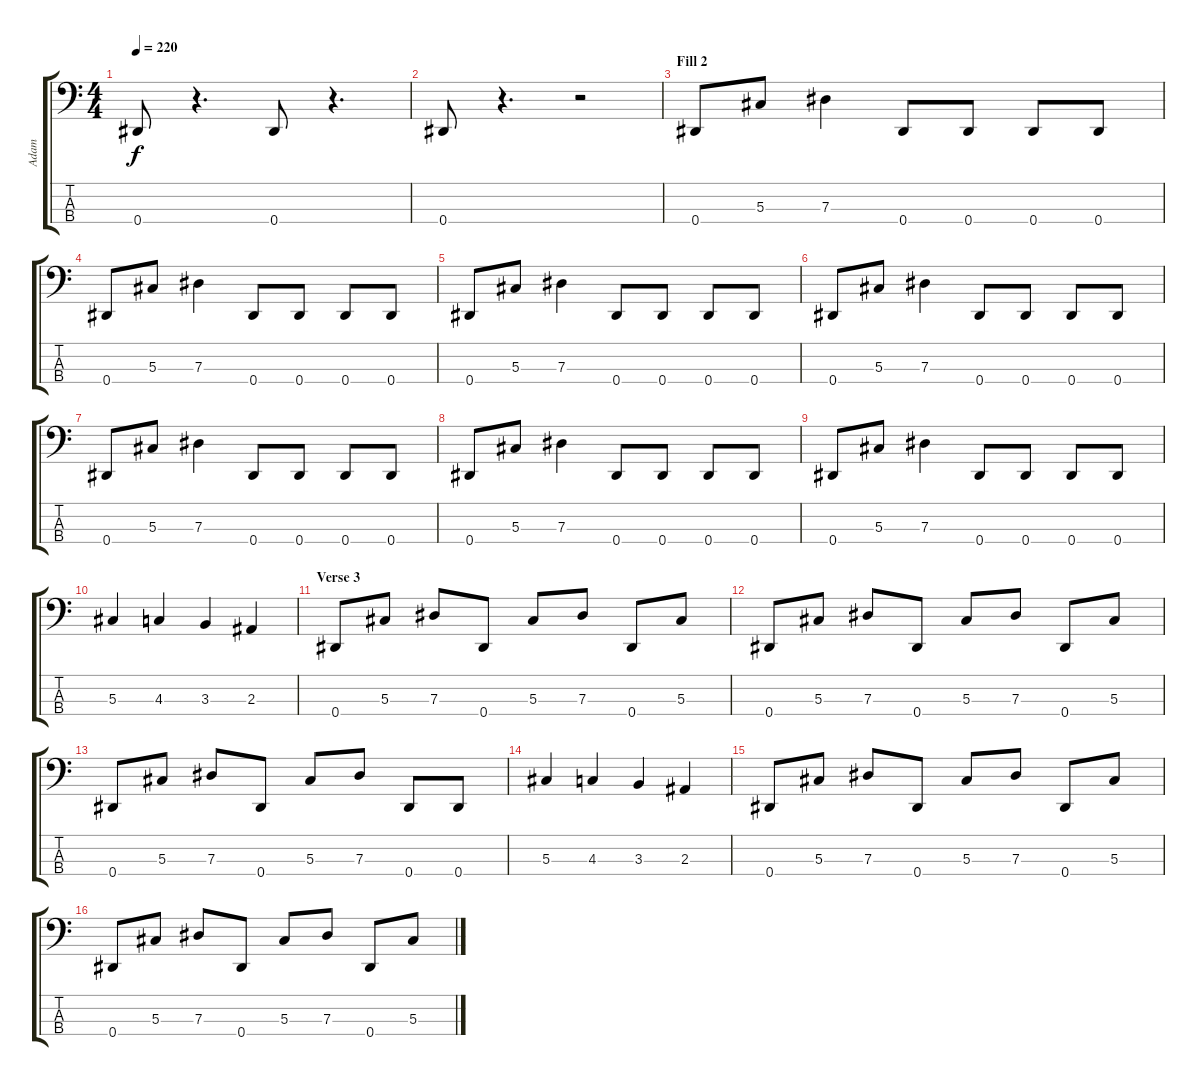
\track ("Adam" "Adam") {instrument electricbasspick}
\staff {score tabs}
\tuning (Gb2 Db2 Ab1 Eb1) {hide}
\ts (4 4)
\tempo 220
\clef f4
\ks c
0.4.8{dy f} r.4{d} 0.4.8 r.4{d} |
0.4.8 r.4{d} r.2 |
\section ("" "Fill 2")
0.4.8 5.3.8 7.3.4 0.4.8 0.4.8 0.4.8 0.4.8 |
0.4.8 5.3.8 7.3.4 0.4.8 0.4.8 0.4.8 0.4.8 |
0.4.8 5.3.8 7.3.4 0.4.8 0.4.8 0.4.8 0.4.8 |
0.4.8 5.3.8 7.3.4 0.4.8 0.4.8 0.4.8 0.4.8 |
0.4.8 5.3.8 7.3.4 0.4.8 0.4.8 0.4.8 0.4.8 |
0.4.8 5.3.8 7.3.4 0.4.8 0.4.8 0.4.8 0.4.8 |
0.4.8 5.3.8 7.3.4 0.4.8 0.4.8 0.4.8 0.4.8 |
5.3.4 4.3.4 3.3.4 2.3.4 |
\section ("" "Verse 3")
0.4.8 5.3.8 7.3.8 0.4.8 5.3.8 7.3.8 0.4.8 5.3.8 |
0.4.8 5.3.8 7.3.8 0.4.8 5.3.8 7.3.8 0.4.8 5.3.8 |
0.4.8 5.3.8 7.3.8 0.4.8 5.3.8 7.3.8 0.4.8 0.4.8 |
5.3.4 4.3.4 3.3.4 2.3.4 |
0.4.8 5.3.8 7.3.8 0.4.8 5.3.8 7.3.8 0.4.8 5.3.8 |
0.4.8 5.3.8 7.3.8 0.4.8 5.3.8 7.3.8 0.4.8 5.3.8
